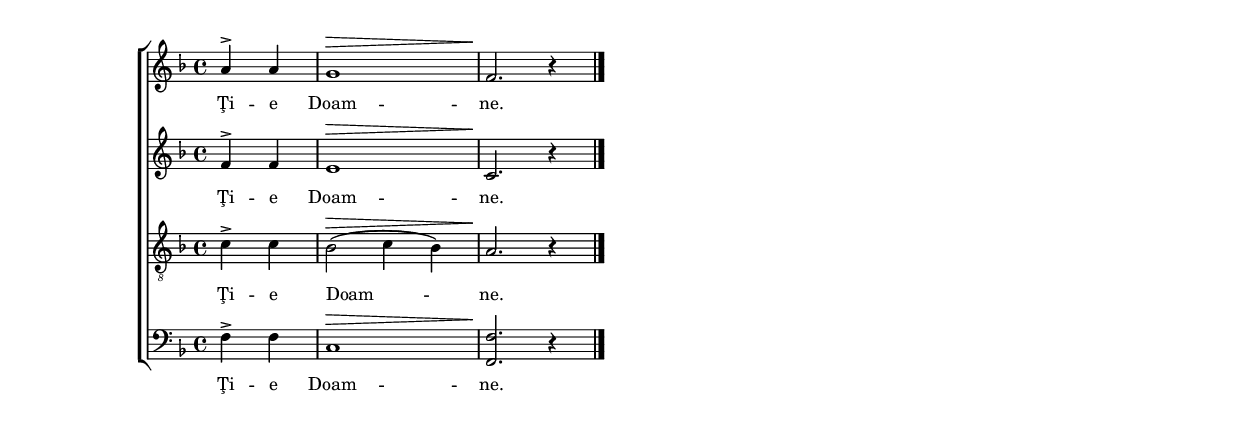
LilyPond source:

\version "2.19.80"
\include "defines.ly"
#(define myNoteSpacing 5.0)
#(define raggedRight #t)
midiTempo = 
  \midi {
    \tempo 4 = 124
    }


\include "preamble.ly"

global = {
  \globalPreamble
  \key f \major
}

sopWords = \lyricmode {
  Ţi -- e Doam -- ne.
}
altoWords = \sopWords
tenorWords = \sopWords
bassWords = \sopWords

sopMusic = \relative c' {
  \partial 2 a'4^\accent a4
  g1^\>
  f2.\! r4 \bar "|."
}

altoMusic = \relative c' {
  \partial 2 f4^\accent f4
  e1^\>
  c2.\! r4 \bar "|."
}

tenorMusic = \relative c' {
  \partial 2 c4^\accent c4
  bes2(^\> c4 bes4)
  a2.\! r4 \bar "|."
}

bassMusic = \relative c' {
  \partial 2 f,4^\accent f4
  c1^\>
  <f f,>2.\! r4 \bar "|."
}

\include "four-staves.ly"
